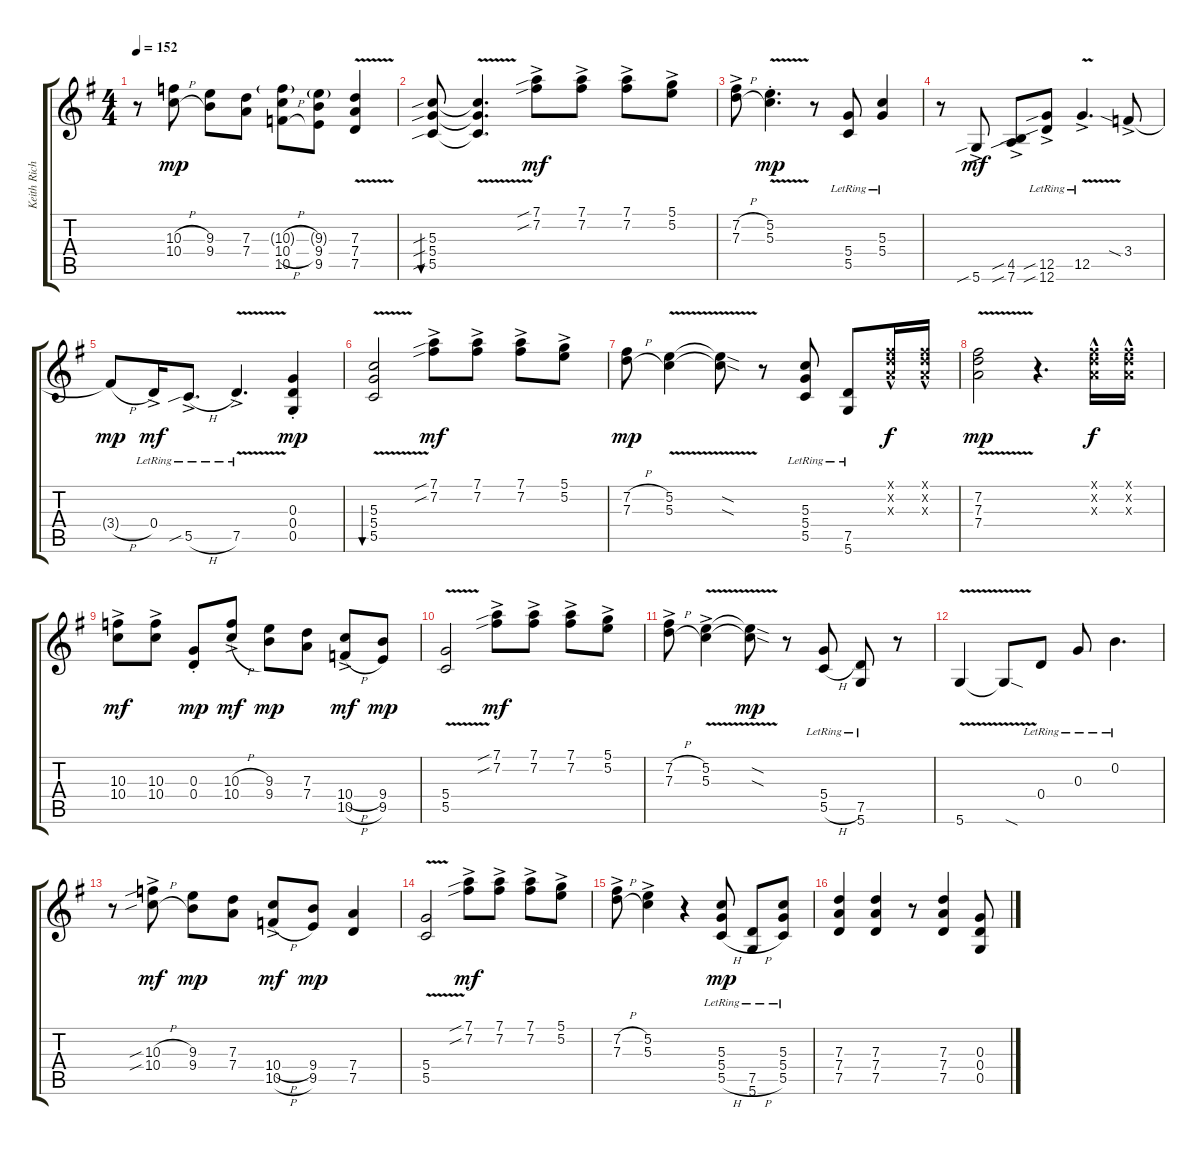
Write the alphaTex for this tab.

\track ("Keith Richards" "Keith Rich") {instrument overdrivenguitar}
\staff {score tabs}
\tuning (D4 B3 G3 D3 G2 D2) {hide}
\ts (4 4)
\tempo 152
\clef g2
\ks g
r.8{dy mf} (10.3{h} 10.4{h}).8{dy mp} (9.3 9.4).8 (7.3 7.4).8 (10.3{h g} 10.4{h} 10.5{h}).8 (9.3{g} 9.4 9.5).8 (7.3{v} 7.4{v} 7.5{v}).4 |
(5.3{sib} 5.4{sib} 5.5{sib}).8{bu 30} (5.3{v t} 5.4{v t} 5.5{v t}).4{d} (7.1{sib ac} 7.2{sib ac}).8{dy mf} (7.1{ac} 7.2{ac}).8 (7.1{ac} 7.2{ac}).8 (5.1{ac} 5.2{ac}).8 |
(7.2{h ac} 7.3{h ac}).8 (5.2{v st} 5.3{v st}).4{d dy mp} r.8 (5.4{lr} 5.5{lr}).8 (5.3{lr} 5.4{lr}).4 |
r.8 5.6{sib ac}.8{dy mf} (4.5{sib ac} 7.6{sib ac}).8 (12.5{sib ac lr} 12.6{sib ac lr}).8 12.5{v ac lr}.4{d} 3.4{sia ac}.8 |
3.4{h t}.8{dy mp} 0.4{ac lr}.16{dy mf} 5.5{sib h ac lr}.8{d} 7.5{v ac lr}.4{d} (0.3{st} 0.4{st} 0.5{st}).4{dy mp} |
(5.3{v} 5.4{v} 5.5{v}).2{bu 30} (7.1{sib ac} 7.2{sib ac}).8{dy mf} (7.1{ac} 7.2{ac}).8 (7.1{ac} 7.2{ac}).8 (5.1{ac} 5.2{ac}).8 |
(7.2{h} 7.3{h}).8{dy mp} (5.2{v} 5.3{v}).4 (5.2{sod t} 5.3{sod t}).8 r.8 (5.3{lr} 5.4{lr} 5.5{lr}).8 (7.5{lr} 5.6{lr}).8 (4.1{hac x} 3.2{hac x} 2.3{hac x}).16{dy f} (4.1{hac x} 3.2{hac x} 2.3{hac x}).16 |
(7.2{v} 7.3{v} 7.4{v}).2{dy mp} r.4{d} (4.1{hac x} 3.2{hac x} 2.3{hac x}).16{dy f} (4.1{hac x} 3.2{hac x} 2.3{hac x}).16 |
(10.3{ac} 10.4{ac}).8{dy mf} (10.3{ac} 10.4{ac}).8 (0.3{st} 0.4{st}).8{dy mp} (10.3{h ac} 10.4{h ac}).8{dy mf} (9.3 9.4).8{dy mp} (7.3 7.4).8 (10.4{h ac} 10.5{h ac}).8{dy mf} (9.4 9.5).8{dy mp} |
(5.4{v} 5.5{v}).2 (7.1{sib ac} 7.2{sib ac}).8{dy mf} (7.1{ac} 7.2{ac}).8 (7.1{ac} 7.2{ac}).8 (5.1{ac} 5.2{ac}).8 |
(7.2{h ac} 7.3{h ac}).8 (5.2{v ac} 5.3{v ac}).4 (5.2{sod t} 5.3{sod t}).8{dy mp} r.8 (5.4{lr} 5.5{h lr}).8 (7.5{lr} 5.6{lr}).8 r.8 |
5.6{v}.4 5.6{sod t}.8 0.4{lr}.8 0.3{lr}.8 0.2{lr}.4{d} |
r.8 (10.3{sib h ac} 10.4{sib h ac}).8{dy mf} (9.3 9.4).8{dy mp} (7.3 7.4).8 (10.4{h ac} 10.5{h ac}).8{dy mf} (9.4 9.5).8{dy mp} (7.4 7.5).4 |
(5.4{v} 5.5{v}).2 (7.1{sib ac} 7.2{sib ac}).8{dy mf} (7.1{ac} 7.2{ac}).8 (7.1{ac} 7.2{ac}).8 (5.1{ac} 5.2{ac}).8 |
(7.2{h ac} 7.3{h ac}).8 (5.2{ac} 5.3{ac}).4 r.4 (5.3{lr} 5.4{lr} 5.5{h lr}).8{dy mp} (7.5{h lr} 5.6{lr}).8 (5.3{lr} 5.4{lr} 5.5{lr}).8 |
(7.3 7.4 7.5).4 (7.3 7.4 7.5).4 r.8 (7.3 7.4 7.5).4 (0.3 0.4 0.5).8
